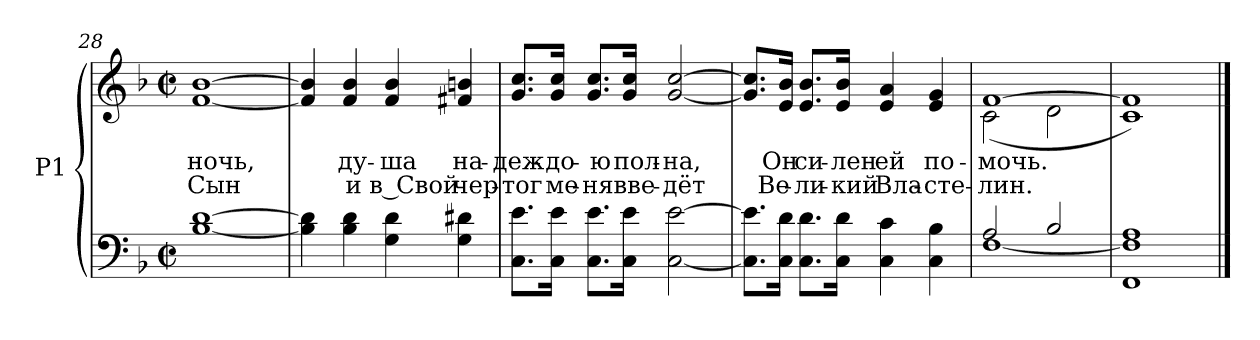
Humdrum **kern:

**kern	**kern	**text	**text
*part1	*part1	*part1	*part1
*staff2	*staff1	*staff1	*staff1
*I"P1	*	*	*
*clefF4	*clefG2	*	*
*k[b-]	*k[b-]	*	*
*F:	*F:	*	*
*M2/2	*M2/2	*	*
*met(c|)	*met(c|)	*	*
=28	=28	=28	=28
!	!	!LO:LY:b:color=#000000	!LO:LY:b:color=#000000
[<1B-i [>1di	[<1fi [>1b-i	ночь,	Сын
!!LO:LB:g=z
=29	=29	=29	=29
4B-i\] 4di]	4fi/] 4b-i]	.	.
!	!	!LO:LY:b:color=#000000	!LO:LY:b:color=#000000
4B-i\ 4di	4fi/ 4b-i	ду-	и
!	!	!LO:LY:b:color=#000000	!LO:LY:b:color=#000000
4Gi\ 4di	4fi/ 4b-i	-ша	в Свой
!	!	!LO:LY:b:color=#000000	!LO:LY:b:color=#000000
4Gi\ 4d#Xi	4f#Xi/ 4bni	на-	чер-
=30	=30	=30	=30
!	!	!LO:LY:b:color=#000000	!LO:LY:b:color=#000000
8.Ci\ 8.eiL	8.gi/ 8.cciL	-деж-	-тог
!	!	!LO:LY:b:color=#000000	!LO:LY:b:color=#000000
16Ci\ 16eiJk	16gi/ 16cciJk	-до-	ме-
!	!	!LO:LY:b:color=#000000	!LO:LY:b:color=#000000
8.Ci\ 8.eiL	8.gi/ 8.cciL	-ю	-ня
!	!	!LO:LY:b:color=#000000	!LO:LY:b:color=#000000
16Ci\ 16eiJk	16gi/ 16cciJk	пол-	вве-
!	!	!LO:LY:b:color=#000000	!LO:LY:b:color=#000000
[<2Ci\ [>2ei	[<2gi/ [>2cci	-на,	-дёт
=31	=31	=31	=31
8.Ci\] 8.ei]L	8.gi/] 8.cci]L	.	.
!	!	!LO:LY:b:color=#000000	!LO:LY:b:color=#000000
16Ci\ 16diJk	16ei/ 16b-iJk	Он	Ве-
!	!	!LO:LY:b:color=#000000	!LO:LY:b:color=#000000
8.Ci\ 8.diL	8.ei/ 8.b-iL	си-	-ли-
!	!	!LO:LY:b:color=#000000	!LO:LY:b:color=#000000
16Ci\ 16diJk	16ei/ 16b-iJk	-лен	-кий
!	!	!LO:LY:b:color=#000000	!LO:LY:b:color=#000000
4Ci\ 4ci	4ei/ 4ai	ей	Вла-
!	!	!LO:LY:b:color=#000000	!LO:LY:b:color=#000000
4Ci\ 4B-i	4ei/ 4gi	по-	-сте-
=32	=32	=32	=32
*^	*	*	*
!	!	!	!LO:LY:b:color=#000000	!LO:LY:b:color=#000000
*	*	*^	*	*
2Ai/	[<1Fi	[>1fi	(2ci\	-мочь.	-лин.
2B-i/	.	.	2di\	.	.
=33	=33	=33	=33	=33	=33
1Ai	1FFi 1Fi]	1fi]	1ci)	.	.
*v	*v	*	*	*	*
*	*v	*v	*	*
==	==	==	==
*-	*-	*-	*-
